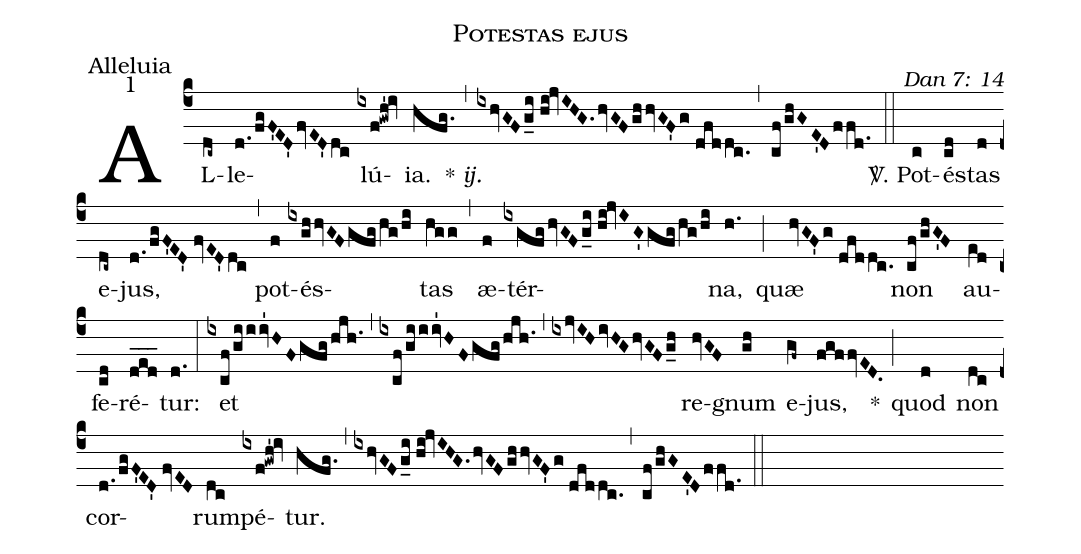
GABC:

name: Potestas ejus;
office-part: Alleluia;
mode: 1;
commentary: Dan 7: 14;
%%
(c4) AL(dc~)le(d./fgF'ED'fvED'dc)lú(ixf!gwh'!iv)ia.(hfg.) {*}~<i>ij.</i>(,) (ixhvGFg_i//hi!jvIHG.hvGFghhvGF'g//!dfddc.) (,) (cf/ghGE'Dffd.) (::)
<sp>V/</sp>. Pot(c)és(cd)tas(d) e(dc~)jus,(d./fgF'ED'//fvED'dc) (,) pot(f)és(ixghhvGFgfghg/hi)tas(hgg) (,) æ(f)tér(ixgfghvGFg_i//hi!jvIG'gfghg/hi)na,(h.) (;) quæ(hvGF'g//dfddc.) non(cf/ghG'F) au(e[ll:1]d)fe(cd)ré(d_e_d_)tur:(d.) (:)
et(ixcf/giiiv'1HFgfghjh.1) (,) (ixcf/giiiv'1HFgfghjh.1) (,) (ixjvIHivHGhvGFg_h) re(hvGF)gnum(gh) e(gf~)jus,(fgffvED.) *(;) quod(d) non(dc) cor(d./fgF'ED'//fvED)rum(dc)pé(ixf!gwh'!iv)tur.(hfg.) (,) (ixhvGFg_i//hi!jvIHG.hvGF/!ghhvGF'g//dfddc.) (,) (cf/ghGE'Dffd.) (::)
